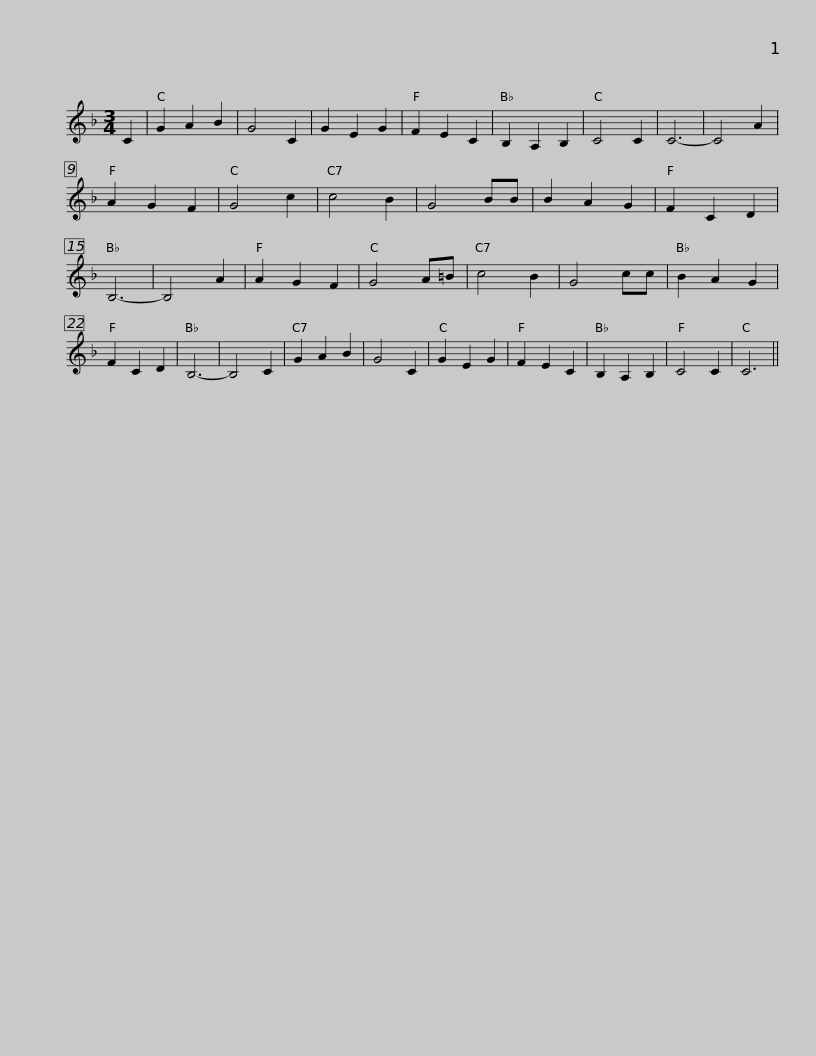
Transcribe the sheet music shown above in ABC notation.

X:1
L:1/8
M:3/4
I:linebreak $
K:F
V:1 treble
V:1
 C2 | G2 A2 B2 | G4 C2 | G2 E2 G2 | F2 E2 C2 | %5
 B,2 A,2 B,2 | C4 C2 | C6- | C4 A2 | A2 G2 F2 | %10
 G4 c2 | c4 B2 | G4 BB | B2 A2 G2 |$ F2 C2 D2 | %15
 B,6- | B,4 A2 | A2 G2 F2 | G4 A=B | c4 B2 | %20
 G4 cc | B2 A2 G2 | F2 C2 D2 | B,6- | B,4 C2 | %25
 G2 A2 B2 | G4 C2 | G2 E2 G2 |$ F2 E2 C2 | B,2 A,2 B,2 | %30
 C4 C2 | C6 || %32
